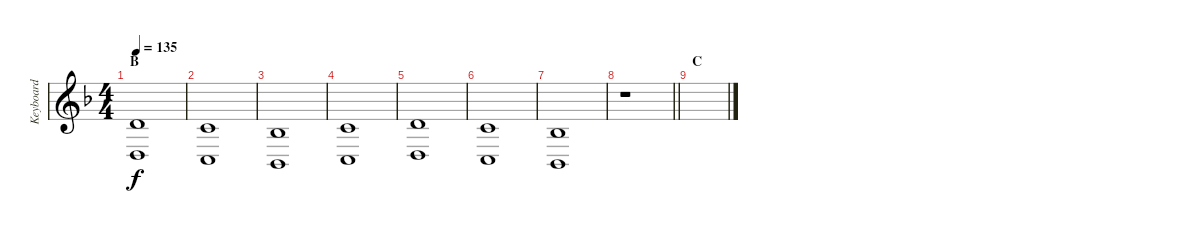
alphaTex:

\track ("Keyboard" "Keyboard") {instrument churchorgan}
\staff {score}
\tuning (E4 B3 G3 D3 A2 E2) {hide}
\ts (4 4)
\section ("" "B")
\tempo 135
\clef g2
\ks f
(3.2 0.4).1{dy f} |
(1.2 3.5).1 |
(3.3 1.5).1 |
(1.2 3.5).1 |
(3.2 0.4).1 |
(1.2 3.5).1 |
(3.3 1.5).1 |
\barLineRight lightlight
r.1 |
\section ("" "C")
